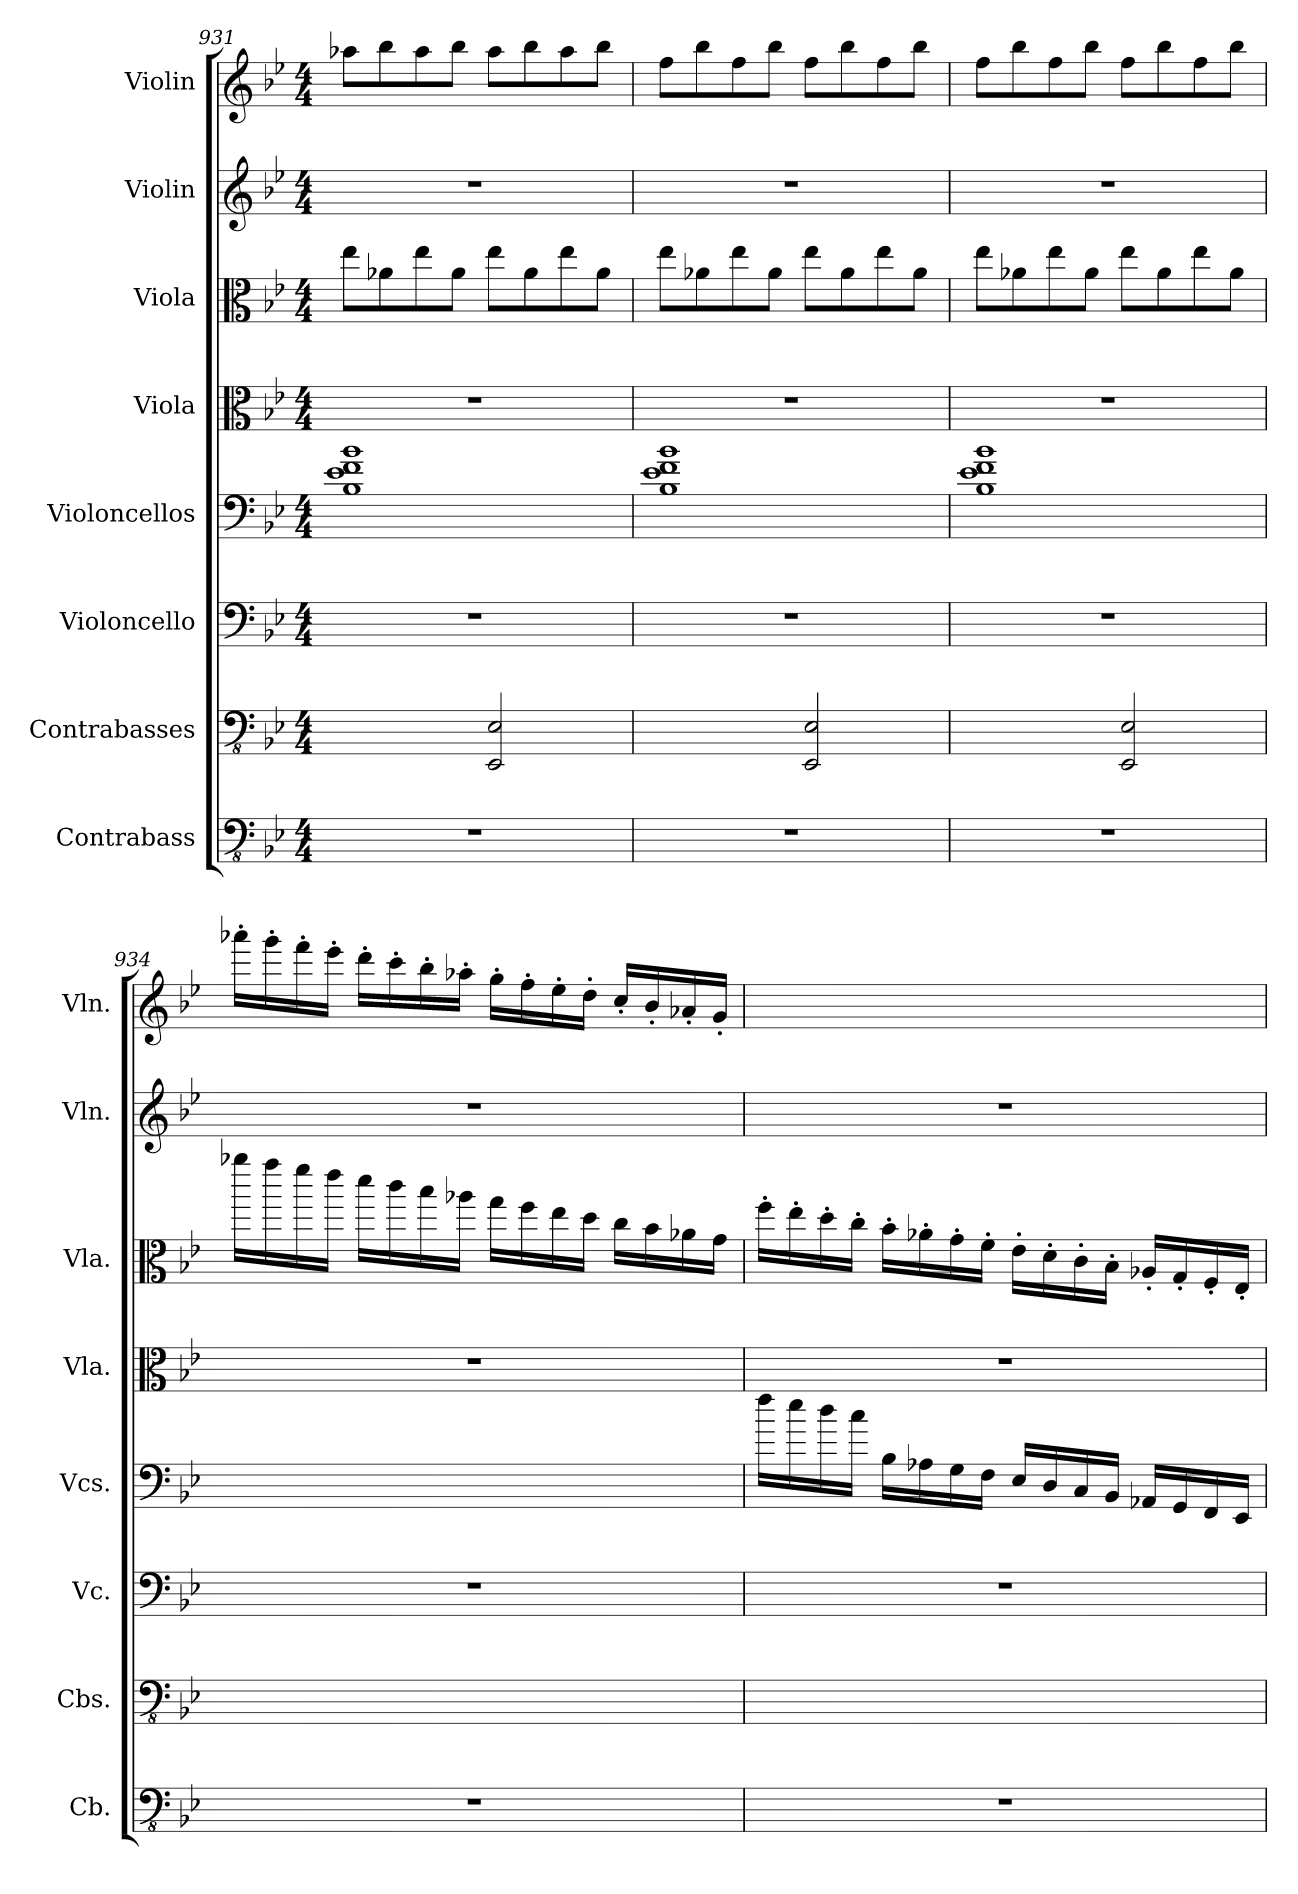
**kern	**kern	**kern	**kern	**kern	**kern	**kern	**kern
*part8	*part7	*part6	*part5	*part4	*part3	*part2	*part1
*staff8	*staff7	*staff6	*staff5	*staff4	*staff3	*staff2	*staff1
*I"Contrabass	*I"Contrabasses	*I"Violoncello	*I"Violoncellos	*I"Viola	*I"Viola	*I"Violin	*I"Violin
*I'Cb.	*I'Cbs.	*I'Vc.	*I'Vcs.	*I'Vla.	*I'Vla.	*I'Vln.	*I'Vln.
!!LO:PB:g=z
*clefFv4	*clefFv4	*clefF4	*clefF4	*clefC3	*clefC3	*clefG2	*clefG2
*ITrd7c12	*	*	*	*	*	*	*
*k[b-e-]	*k[b-e-]	*k[b-e-]	*k[b-e-]	*k[b-e-]	*k[b-e-]	*k[b-e-]	*k[b-e-]
*M4/4	*M4/4	*M4/4	*M4/4	*M4/4	*M4/4	*M4/4	*M4/4
=931	=931	=931	=931	=931	=931	=931	=931
1r	2ryy	1r	1B- 1e- 1f 1b-	1r	8ee-\L	1r	8aa-X\L
.	.	.	.	.	8a-X\	.	8bb-\
.	.	.	.	.	8ee-\	.	8aa-\
.	.	.	.	.	8a-\J	.	8bb-\J
.	2EEE-/ 2EE-/	.	.	.	8ee-\L	.	8aa-\L
.	.	.	.	.	8a-\	.	8bb-\
.	.	.	.	.	8ee-\	.	8aa-\
.	.	.	.	.	8a-\J	.	8bb-\J
=932	=932	=932	=932	=932	=932	=932	=932
1r	2ryy	1r	1B- 1e- 1f 1b-	1r	8ee-\L	1r	8ff\L
.	.	.	.	.	8a-X\	.	8bb-\
.	.	.	.	.	8ee-\	.	8ff\
.	.	.	.	.	8a-\J	.	8bb-\J
.	2EEE-/ 2EE-/	.	.	.	8ee-\L	.	8ff\L
.	.	.	.	.	8a-\	.	8bb-\
.	.	.	.	.	8ee-\	.	8ff\
.	.	.	.	.	8a-\J	.	8bb-\J
=933	=933	=933	=933	=933	=933	=933	=933
1r	2ryy	1r	1B- 1e- 1f 1b-	1r	8ee-\L	1r	8ff\L
.	.	.	.	.	8a-X\	.	8bb-\
.	.	.	.	.	8ee-\	.	8ff\
.	.	.	.	.	8a-\J	.	8bb-\J
.	2EEE-/ 2EE-/	.	.	.	8ee-\L	.	8ff\L
.	.	.	.	.	8a-\	.	8bb-\
.	.	.	.	.	8ee-\	.	8ff\
.	.	.	.	.	8a-\J	.	8bb-\J
!!LO:PB:g=z
=934	=934	=934	=934	=934	=934	=934	=934
1r	1ryy	1r	1ryy	1r	16aaa-X\LL	1r	16aaa-X'\LL
.	.	.	.	.	16ggg\	.	16ggg'\
.	.	.	.	.	16fff\	.	16fff'\
.	.	.	.	.	16eee-\JJ	.	16eee-'\JJ
.	.	.	.	.	16ddd\LL	.	16ddd'\LL
.	.	.	.	.	16ccc\	.	16ccc'\
.	.	.	.	.	16bb-\	.	16bb-'\
.	.	.	.	.	16aa-X\JJ	.	16aa-X'\JJ
.	.	.	.	.	16gg\LL	.	16gg'\LL
.	.	.	.	.	16ff\	.	16ff'\
.	.	.	.	.	16ee-\	.	16ee-'\
.	.	.	.	.	16dd\JJ	.	16dd'\JJ
.	.	.	.	.	16cc\LL	.	16cc'/LL
.	.	.	.	.	16b-\	.	16b-'/
.	.	.	.	.	16a-X\	.	16a-X'/
.	.	.	.	.	16g\JJ	.	16g'/JJ
=935	=935	=935	=935	=935	=935	=935	=935
1r	1ryy	1r	16ff\LL	1r	16ff'\LL	1r	1ryy
.	.	.	16ee-\	.	16ee-'\	.	.
.	.	.	16dd\	.	16dd'\	.	.
.	.	.	16cc\JJ	.	16cc'\JJ	.	.
.	.	.	16B-\LL	.	16b-'\LL	.	.
.	.	.	16A-X\	.	16a-X'\	.	.
.	.	.	16G\	.	16g'\	.	.
.	.	.	16F\JJ	.	16f'\JJ	.	.
.	.	.	16E-/LL	.	16e-'\LL	.	.
.	.	.	16D/	.	16d'\	.	.
.	.	.	16C/	.	16c'\	.	.
.	.	.	16BB-/JJ	.	16B-'\JJ	.	.
.	.	.	16AA-X/LL	.	16A-X'/LL	.	.
.	.	.	16GG/	.	16G'/	.	.
.	.	.	16FF/	.	16F'/	.	.
.	.	.	16EE-/JJ	.	16E-'/JJ	.	.
=	=	=	=	=	=	=	=
*-	*-	*-	*-	*-	*-	*-	*-
